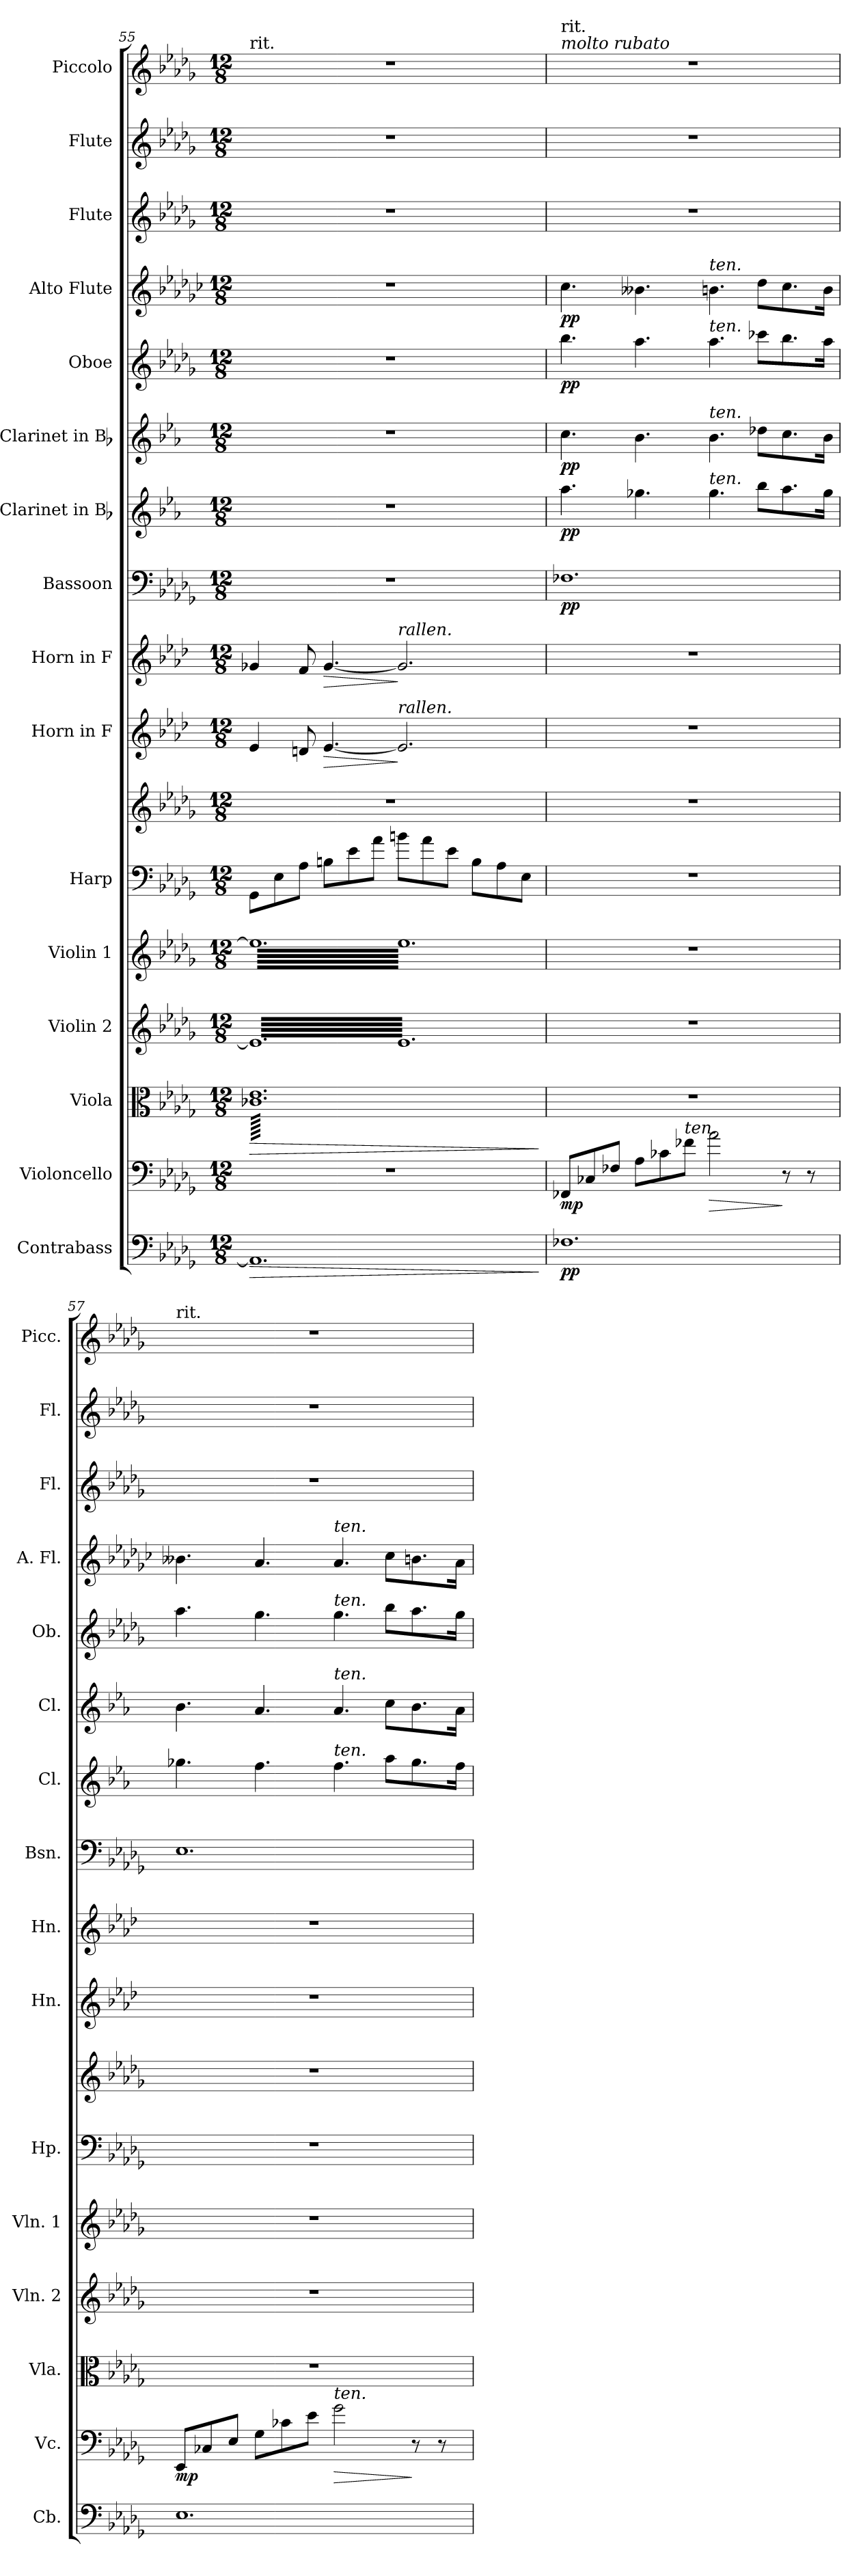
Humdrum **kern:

**kern	**dynam	**kern	**dynam	**kern	**dynam	**kern	**kern	**kern	**kern	**kern	**dynam	**kern	**dynam	**kern	**dynam	**kern	**dynam	**kern	**dynam	**kern	**dynam	**kern	**dynam	**kern	**kern	**kern
*part16	*part16	*part15	*part15	*part14	*part14	*part13	*part12	*part11	*part11	*part10	*part10	*part9	*part9	*part8	*part8	*part7	*part7	*part6	*part6	*part5	*part5	*part4	*part4	*part3	*part2	*part1
*staff17	*staff17	*staff16	*staff16	*staff15	*staff15	*staff14	*staff13	*staff12	*staff11	*staff10	*staff10	*staff9	*staff9	*staff8	*staff8	*staff7	*staff7	*staff6	*staff6	*staff5	*staff5	*staff4	*staff4	*staff3	*staff2	*staff1
*I"Contrabass	*	*I"Violoncello	*	*I"Viola	*	*I"Violin 2	*I"Violin 1	*I"Harp	*	*I"Horn in F	*	*I"Horn in F	*	*I"Bassoon	*	*I"Clarinet in Bb	*	*I"Clarinet in Bb	*	*I"Oboe	*	*I"Alto Flute	*	*I"Flute	*I"Flute	*I"Piccolo
*I'Cb.	*	*I'Vc.	*	*I'Vla.	*	*I'Vln. 2	*I'Vln. 1	*I'Hp.	*	*I'Hn.	*	*I'Hn.	*	*I'Bsn.	*	*I'Cl.	*	*I'Cl.	*	*I'Ob.	*	*I'A. Fl.	*	*I'Fl.	*I'Fl.	*I'Picc.
*clefF4	*	*clefF4	*	*clefC3	*	*clefG2	*clefG2	*clefF4	*clefG2	*clefG2	*	*clefG2	*	*clefF4	*	*clefG2	*	*clefG2	*	*clefG2	*	*clefG2	*	*clefG2	*clefG2	*clefG2
*ITrd7c12	*	*	*	*	*	*	*	*	*	*ITrd4c7	*	*ITrd4c7	*	*	*	*ITrd1c2	*	*ITrd1c2	*	*	*	*ITrd3c5	*	*	*	*ITrd-7c-12
*k[b-e-a-d-g-]	*	*k[b-e-a-d-g-]	*	*k[b-e-a-d-g-]	*	*k[b-e-a-d-g-]	*k[b-e-a-d-g-]	*k[b-e-a-d-g-]	*k[b-e-a-d-g-]	*k[b-e-a-d-g-]	*	*k[b-e-a-d-g-]	*	*k[b-e-a-d-g-]	*	*k[b-e-a-d-g-]	*	*k[b-e-a-d-g-]	*	*k[b-e-a-d-g-]	*	*k[b-e-a-d-g-]	*	*k[b-e-a-d-g-]	*k[b-e-a-d-g-]	*k[b-e-a-d-g-]
*D-:	*	*D-:	*	*D-:	*	*D-:	*D-:	*D-:	*D-:	*D-:	*	*D-:	*	*D-:	*	*D-:	*	*D-:	*	*D-:	*	*D-:	*	*D-:	*D-:	*D-:
*M12/8	*	*M12/8	*	*M12/8	*	*M12/8	*M12/8	*M12/8	*M12/8	*M12/8	*	*M12/8	*	*M12/8	*	*M12/8	*	*M12/8	*	*M12/8	*	*M12/8	*	*M12/8	*M12/8	*M12/8
=55	=55	=55	=55	=55	=55	=55	=55	=55	=55	=55	=55	=55	=55	=55	=55	=55	=55	=55	=55	=55	=55	=55	=55	=55	=55	=55
!	!	!	!	!	!	!	!	!	!	!	!	!	!	!	!	!	!	!	!	!	!	!	!	!	!	!LO:TX:t=rit.
!	!LO:HP:b	!LO:N:vis=1	!	!	!LO:HP:b	!	!	!	!LO:N:vis=1	!	!	!	!	!LO:N:vis=1	!	!LO:N:vis=1	!	!LO:N:vis=1	!	!LO:N:vis=1	!	!LO:N:vis=1	!	!LO:N:vis=1	!LO:N:vis=1	!LO:N:vis=1
*	*	*	*	*tremolo	*	*	*	*	*	*	*	*	*	*	*	*	*	*	*	*	*	*	*	*	*	*
*	*	*	*	*	*	*tremolo	*	*	*	*	*	*	*	*	*	*	*	*	*	*	*	*	*	*	*	*
*	*	*	*	*	*	*	*tremolo	*	*	*	*	*	*	*	*	*	*	*	*	*	*	*	*	*	*	*
1.AAA-i]	>	1.r	.	128c-Xi 128e-iLLLLL	>	64e-i]LLLL	64ee-i]LLLL	8GG-i\L	1.r	4A-i/	.	4c-Xi/	.	1.r	.	1.r	.	1.r	.	1.r	.	1.r	.	1.r	1.r	1.r
.	.	.	.	128c-Xi 128e-i	.	.	.	.	.	.	.	.	.	.	.	.	.	.	.	.	.	.	.	.	.	.
.	.	.	.	128c-Xi 128e-i	.	64e-i	64ee-i	.	.	.	.	.	.	.	.	.	.	.	.	.	.	.	.	.	.	.
.	.	.	.	128c-Xi 128e-i	.	.	.	.	.	.	.	.	.	.	.	.	.	.	.	.	.	.	.	.	.	.
.	.	.	.	128c-Xi 128e-i	.	64e-i	64ee-i	.	.	.	.	.	.	.	.	.	.	.	.	.	.	.	.	.	.	.
.	.	.	.	128c-Xi 128e-i	.	.	.	.	.	.	.	.	.	.	.	.	.	.	.	.	.	.	.	.	.	.
.	.	.	.	128c-Xi 128e-i	.	64e-i	64ee-i	.	.	.	.	.	.	.	.	.	.	.	.	.	.	.	.	.	.	.
.	.	.	.	128c-Xi 128e-i	.	.	.	.	.	.	.	.	.	.	.	.	.	.	.	.	.	.	.	.	.	.
.	.	.	.	128c-Xi 128e-i	.	64e-i	64ee-i	.	.	.	.	.	.	.	.	.	.	.	.	.	.	.	.	.	.	.
.	.	.	.	128c-Xi 128e-i	.	.	.	.	.	.	.	.	.	.	.	.	.	.	.	.	.	.	.	.	.	.
.	.	.	.	128c-Xi 128e-i	.	64e-i	64ee-i	.	.	.	.	.	.	.	.	.	.	.	.	.	.	.	.	.	.	.
.	.	.	.	128c-Xi 128e-i	.	.	.	.	.	.	.	.	.	.	.	.	.	.	.	.	.	.	.	.	.	.
.	.	.	.	128c-Xi 128e-i	.	64e-i	64ee-i	.	.	.	.	.	.	.	.	.	.	.	.	.	.	.	.	.	.	.
.	.	.	.	128c-Xi 128e-i	.	.	.	.	.	.	.	.	.	.	.	.	.	.	.	.	.	.	.	.	.	.
.	.	.	.	128c-Xi 128e-i	.	64e-i	64ee-i	.	.	.	.	.	.	.	.	.	.	.	.	.	.	.	.	.	.	.
.	.	.	.	128c-Xi 128e-i	.	.	.	.	.	.	.	.	.	.	.	.	.	.	.	.	.	.	.	.	.	.
.	.	.	.	128c-Xi 128e-i	.	64e-i	64ee-i	8E-i\	.	.	.	.	.	.	.	.	.	.	.	.	.	.	.	.	.	.
.	.	.	.	128c-Xi 128e-i	.	.	.	.	.	.	.	.	.	.	.	.	.	.	.	.	.	.	.	.	.	.
.	.	.	.	128c-Xi 128e-i	.	64e-i	64ee-i	.	.	.	.	.	.	.	.	.	.	.	.	.	.	.	.	.	.	.
.	.	.	.	128c-Xi 128e-i	.	.	.	.	.	.	.	.	.	.	.	.	.	.	.	.	.	.	.	.	.	.
.	.	.	.	128c-Xi 128e-i	.	64e-i	64ee-i	.	.	.	.	.	.	.	.	.	.	.	.	.	.	.	.	.	.	.
.	.	.	.	128c-Xi 128e-i	.	.	.	.	.	.	.	.	.	.	.	.	.	.	.	.	.	.	.	.	.	.
.	.	.	.	128c-Xi 128e-i	.	64e-i	64ee-i	.	.	.	.	.	.	.	.	.	.	.	.	.	.	.	.	.	.	.
.	.	.	.	128c-Xi 128e-i	.	.	.	.	.	.	.	.	.	.	.	.	.	.	.	.	.	.	.	.	.	.
.	.	.	.	128c-Xi 128e-i	.	64e-i	64ee-i	.	.	.	.	.	.	.	.	.	.	.	.	.	.	.	.	.	.	.
.	.	.	.	128c-Xi 128e-i	.	.	.	.	.	.	.	.	.	.	.	.	.	.	.	.	.	.	.	.	.	.
.	.	.	.	128c-Xi 128e-i	.	64e-i	64ee-i	.	.	.	.	.	.	.	.	.	.	.	.	.	.	.	.	.	.	.
.	.	.	.	128c-Xi 128e-i	.	.	.	.	.	.	.	.	.	.	.	.	.	.	.	.	.	.	.	.	.	.
.	.	.	.	128c-Xi 128e-i	.	64e-i	64ee-i	.	.	.	.	.	.	.	.	.	.	.	.	.	.	.	.	.	.	.
.	.	.	.	128c-Xi 128e-i	.	.	.	.	.	.	.	.	.	.	.	.	.	.	.	.	.	.	.	.	.	.
.	.	.	.	128c-Xi 128e-i	.	64e-i	64ee-i	.	.	.	.	.	.	.	.	.	.	.	.	.	.	.	.	.	.	.
.	.	.	.	128c-Xi 128e-i	.	.	.	.	.	.	.	.	.	.	.	.	.	.	.	.	.	.	.	.	.	.
.	.	.	.	128c-Xi 128e-i	.	64e-i	64ee-i	8A-i\J	.	8Gni/	.	8B-i/	.	.	.	.	.	.	.	.	.	.	.	.	.	.
.	.	.	.	128c-Xi 128e-i	.	.	.	.	.	.	.	.	.	.	.	.	.	.	.	.	.	.	.	.	.	.
.	.	.	.	128c-Xi 128e-i	.	64e-i	64ee-i	.	.	.	.	.	.	.	.	.	.	.	.	.	.	.	.	.	.	.
.	.	.	.	128c-Xi 128e-i	.	.	.	.	.	.	.	.	.	.	.	.	.	.	.	.	.	.	.	.	.	.
.	.	.	.	128c-Xi 128e-i	.	64e-i	64ee-i	.	.	.	.	.	.	.	.	.	.	.	.	.	.	.	.	.	.	.
.	.	.	.	128c-Xi 128e-i	.	.	.	.	.	.	.	.	.	.	.	.	.	.	.	.	.	.	.	.	.	.
.	.	.	.	128c-Xi 128e-i	.	64e-i	64ee-i	.	.	.	.	.	.	.	.	.	.	.	.	.	.	.	.	.	.	.
.	.	.	.	128c-Xi 128e-i	.	.	.	.	.	.	.	.	.	.	.	.	.	.	.	.	.	.	.	.	.	.
.	.	.	.	128c-Xi 128e-i	.	64e-i	64ee-i	.	.	.	.	.	.	.	.	.	.	.	.	.	.	.	.	.	.	.
.	.	.	.	128c-Xi 128e-i	.	.	.	.	.	.	.	.	.	.	.	.	.	.	.	.	.	.	.	.	.	.
.	.	.	.	128c-Xi 128e-i	.	64e-i	64ee-i	.	.	.	.	.	.	.	.	.	.	.	.	.	.	.	.	.	.	.
.	.	.	.	128c-Xi 128e-i	.	.	.	.	.	.	.	.	.	.	.	.	.	.	.	.	.	.	.	.	.	.
.	.	.	.	128c-Xi 128e-i	.	64e-i	64ee-i	.	.	.	.	.	.	.	.	.	.	.	.	.	.	.	.	.	.	.
.	.	.	.	128c-Xi 128e-i	.	.	.	.	.	.	.	.	.	.	.	.	.	.	.	.	.	.	.	.	.	.
.	.	.	.	128c-Xi 128e-i	.	64e-i	64ee-i	.	.	.	.	.	.	.	.	.	.	.	.	.	.	.	.	.	.	.
.	.	.	.	128c-Xi 128e-i	.	.	.	.	.	.	.	.	.	.	.	.	.	.	.	.	.	.	.	.	.	.
!	!	!	!	!	!	!	!	!	!	!	!LO:HP:b	!	!LO:HP:b	!	!	!	!	!	!	!	!	!	!	!	!	!
.	.	.	.	128c-Xi 128e-i	.	64e-i	64ee-i	8Bni\L	.	[<4.A-i/	>	[<4.c-i/	>	.	.	.	.	.	.	.	.	.	.	.	.	.
.	.	.	.	128c-Xi 128e-i	.	.	.	.	.	.	.	.	.	.	.	.	.	.	.	.	.	.	.	.	.	.
.	.	.	.	128c-Xi 128e-i	.	64e-i	64ee-i	.	.	.	.	.	.	.	.	.	.	.	.	.	.	.	.	.	.	.
.	.	.	.	128c-Xi 128e-i	.	.	.	.	.	.	.	.	.	.	.	.	.	.	.	.	.	.	.	.	.	.
.	.	.	.	128c-Xi 128e-i	.	64e-i	64ee-i	.	.	.	.	.	.	.	.	.	.	.	.	.	.	.	.	.	.	.
.	.	.	.	128c-Xi 128e-i	.	.	.	.	.	.	.	.	.	.	.	.	.	.	.	.	.	.	.	.	.	.
.	.	.	.	128c-Xi 128e-i	.	64e-i	64ee-i	.	.	.	.	.	.	.	.	.	.	.	.	.	.	.	.	.	.	.
.	.	.	.	128c-Xi 128e-i	.	.	.	.	.	.	.	.	.	.	.	.	.	.	.	.	.	.	.	.	.	.
.	.	.	.	128c-Xi 128e-i	.	64e-i	64ee-i	.	.	.	.	.	.	.	.	.	.	.	.	.	.	.	.	.	.	.
.	.	.	.	128c-Xi 128e-i	.	.	.	.	.	.	.	.	.	.	.	.	.	.	.	.	.	.	.	.	.	.
.	.	.	.	128c-Xi 128e-i	.	64e-i	64ee-i	.	.	.	.	.	.	.	.	.	.	.	.	.	.	.	.	.	.	.
.	.	.	.	128c-Xi 128e-i	.	.	.	.	.	.	.	.	.	.	.	.	.	.	.	.	.	.	.	.	.	.
.	.	.	.	128c-Xi 128e-i	.	64e-i	64ee-i	.	.	.	.	.	.	.	.	.	.	.	.	.	.	.	.	.	.	.
.	.	.	.	128c-Xi 128e-i	.	.	.	.	.	.	.	.	.	.	.	.	.	.	.	.	.	.	.	.	.	.
.	.	.	.	128c-Xi 128e-i	.	64e-i	64ee-i	.	.	.	.	.	.	.	.	.	.	.	.	.	.	.	.	.	.	.
.	.	.	.	128c-Xi 128e-i	.	.	.	.	.	.	.	.	.	.	.	.	.	.	.	.	.	.	.	.	.	.
.	.	.	.	128c-Xi 128e-i	.	64e-i	64ee-i	8e-i\	.	.	.	.	.	.	.	.	.	.	.	.	.	.	.	.	.	.
.	.	.	.	128c-Xi 128e-i	.	.	.	.	.	.	.	.	.	.	.	.	.	.	.	.	.	.	.	.	.	.
.	.	.	.	128c-Xi 128e-i	.	64e-i	64ee-i	.	.	.	.	.	.	.	.	.	.	.	.	.	.	.	.	.	.	.
.	.	.	.	128c-Xi 128e-i	.	.	.	.	.	.	.	.	.	.	.	.	.	.	.	.	.	.	.	.	.	.
.	.	.	.	128c-Xi 128e-i	.	64e-i	64ee-i	.	.	.	.	.	.	.	.	.	.	.	.	.	.	.	.	.	.	.
.	.	.	.	128c-Xi 128e-i	.	.	.	.	.	.	.	.	.	.	.	.	.	.	.	.	.	.	.	.	.	.
.	.	.	.	128c-Xi 128e-i	.	64e-i	64ee-i	.	.	.	.	.	.	.	.	.	.	.	.	.	.	.	.	.	.	.
.	.	.	.	128c-Xi 128e-i	.	.	.	.	.	.	.	.	.	.	.	.	.	.	.	.	.	.	.	.	.	.
.	.	.	.	128c-Xi 128e-i	.	64e-i	64ee-i	.	.	.	.	.	.	.	.	.	.	.	.	.	.	.	.	.	.	.
.	.	.	.	128c-Xi 128e-i	.	.	.	.	.	.	.	.	.	.	.	.	.	.	.	.	.	.	.	.	.	.
.	.	.	.	128c-Xi 128e-i	.	64e-i	64ee-i	.	.	.	.	.	.	.	.	.	.	.	.	.	.	.	.	.	.	.
.	.	.	.	128c-Xi 128e-i	.	.	.	.	.	.	.	.	.	.	.	.	.	.	.	.	.	.	.	.	.	.
.	.	.	.	128c-Xi 128e-i	.	64e-i	64ee-i	.	.	.	.	.	.	.	.	.	.	.	.	.	.	.	.	.	.	.
.	.	.	.	128c-Xi 128e-i	.	.	.	.	.	.	.	.	.	.	.	.	.	.	.	.	.	.	.	.	.	.
.	.	.	.	128c-Xi 128e-i	.	64e-i	64ee-i	.	.	.	.	.	.	.	.	.	.	.	.	.	.	.	.	.	.	.
.	.	.	.	128c-Xi 128e-i	.	.	.	.	.	.	.	.	.	.	.	.	.	.	.	.	.	.	.	.	.	.
.	.	.	.	128c-Xi 128e-i	.	64e-i	64ee-i	8a-i\J	.	.	.	.	.	.	.	.	.	.	.	.	.	.	.	.	.	.
.	.	.	.	128c-Xi 128e-i	.	.	.	.	.	.	.	.	.	.	.	.	.	.	.	.	.	.	.	.	.	.
.	.	.	.	128c-Xi 128e-i	.	64e-i	64ee-i	.	.	.	.	.	.	.	.	.	.	.	.	.	.	.	.	.	.	.
.	.	.	.	128c-Xi 128e-i	.	.	.	.	.	.	.	.	.	.	.	.	.	.	.	.	.	.	.	.	.	.
.	.	.	.	128c-Xi 128e-i	.	64e-i	64ee-i	.	.	.	.	.	.	.	.	.	.	.	.	.	.	.	.	.	.	.
.	.	.	.	128c-Xi 128e-i	.	.	.	.	.	.	.	.	.	.	.	.	.	.	.	.	.	.	.	.	.	.
.	.	.	.	128c-Xi 128e-i	.	64e-i	64ee-i	.	.	.	.	.	.	.	.	.	.	.	.	.	.	.	.	.	.	.
.	.	.	.	128c-Xi 128e-i	.	.	.	.	.	.	.	.	.	.	.	.	.	.	.	.	.	.	.	.	.	.
.	.	.	.	128c-Xi 128e-i	.	64e-i	64ee-i	.	.	.	.	.	.	.	.	.	.	.	.	.	.	.	.	.	.	.
.	.	.	.	128c-Xi 128e-i	.	.	.	.	.	.	.	.	.	.	.	.	.	.	.	.	.	.	.	.	.	.
.	.	.	.	128c-Xi 128e-i	.	64e-i	64ee-i	.	.	.	.	.	.	.	.	.	.	.	.	.	.	.	.	.	.	.
.	.	.	.	128c-Xi 128e-i	.	.	.	.	.	.	.	.	.	.	.	.	.	.	.	.	.	.	.	.	.	.
.	.	.	.	128c-Xi 128e-i	.	64e-i	64ee-i	.	.	.	.	.	.	.	.	.	.	.	.	.	.	.	.	.	.	.
.	.	.	.	128c-Xi 128e-i	.	.	.	.	.	.	.	.	.	.	.	.	.	.	.	.	.	.	.	.	.	.
.	.	.	.	128c-Xi 128e-i	.	64e-i	64ee-i	.	.	.	.	.	.	.	.	.	.	.	.	.	.	.	.	.	.	.
.	.	.	.	128c-Xi 128e-i	.	.	.	.	.	.	.	.	.	.	.	.	.	.	.	.	.	.	.	.	.	.
!	!	!	!	!	!	!	!	!	!	!	!	!LO:TX:a:i:t=rallen.	!	!	!	!	!	!	!	!	!	!	!	!	!	!
!	!	!	!	!	!	!	!	!	!	!LO:TX:a:i:t=rallen.	!	!	!	!	!	!	!	!	!	!	!	!	!	!	!	!
.	.	.	.	128c-Xi 128e-i	.	64e-i	64ee-i	8bni\L	.	2.A-i/]	]	2.c-i/]	]	.	.	.	.	.	.	.	.	.	.	.	.	.
.	.	.	.	128c-Xi 128e-i	.	.	.	.	.	.	.	.	.	.	.	.	.	.	.	.	.	.	.	.	.	.
.	.	.	.	128c-Xi 128e-i	.	64e-i	64ee-i	.	.	.	.	.	.	.	.	.	.	.	.	.	.	.	.	.	.	.
.	.	.	.	128c-Xi 128e-i	.	.	.	.	.	.	.	.	.	.	.	.	.	.	.	.	.	.	.	.	.	.
.	.	.	.	128c-Xi 128e-i	.	64e-i	64ee-i	.	.	.	.	.	.	.	.	.	.	.	.	.	.	.	.	.	.	.
.	.	.	.	128c-Xi 128e-i	.	.	.	.	.	.	.	.	.	.	.	.	.	.	.	.	.	.	.	.	.	.
.	.	.	.	128c-Xi 128e-i	.	64e-i	64ee-i	.	.	.	.	.	.	.	.	.	.	.	.	.	.	.	.	.	.	.
.	.	.	.	128c-Xi 128e-i	.	.	.	.	.	.	.	.	.	.	.	.	.	.	.	.	.	.	.	.	.	.
.	.	.	.	128c-Xi 128e-i	.	64e-i	64ee-i	.	.	.	.	.	.	.	.	.	.	.	.	.	.	.	.	.	.	.
.	.	.	.	128c-Xi 128e-i	.	.	.	.	.	.	.	.	.	.	.	.	.	.	.	.	.	.	.	.	.	.
.	.	.	.	128c-Xi 128e-i	.	64e-i	64ee-i	.	.	.	.	.	.	.	.	.	.	.	.	.	.	.	.	.	.	.
.	.	.	.	128c-Xi 128e-i	.	.	.	.	.	.	.	.	.	.	.	.	.	.	.	.	.	.	.	.	.	.
.	.	.	.	128c-Xi 128e-i	.	64e-i	64ee-i	.	.	.	.	.	.	.	.	.	.	.	.	.	.	.	.	.	.	.
.	.	.	.	128c-Xi 128e-i	.	.	.	.	.	.	.	.	.	.	.	.	.	.	.	.	.	.	.	.	.	.
.	.	.	.	128c-Xi 128e-i	.	64e-i	64ee-i	.	.	.	.	.	.	.	.	.	.	.	.	.	.	.	.	.	.	.
.	.	.	.	128c-Xi 128e-i	.	.	.	.	.	.	.	.	.	.	.	.	.	.	.	.	.	.	.	.	.	.
.	.	.	.	128c-Xi 128e-i	.	64e-i	64ee-i	8a-i\	.	.	.	.	.	.	.	.	.	.	.	.	.	.	.	.	.	.
.	.	.	.	128c-Xi 128e-i	.	.	.	.	.	.	.	.	.	.	.	.	.	.	.	.	.	.	.	.	.	.
.	.	.	.	128c-Xi 128e-i	.	64e-i	64ee-i	.	.	.	.	.	.	.	.	.	.	.	.	.	.	.	.	.	.	.
.	.	.	.	128c-Xi 128e-i	.	.	.	.	.	.	.	.	.	.	.	.	.	.	.	.	.	.	.	.	.	.
.	.	.	.	128c-Xi 128e-i	.	64e-i	64ee-i	.	.	.	.	.	.	.	.	.	.	.	.	.	.	.	.	.	.	.
.	.	.	.	128c-Xi 128e-i	.	.	.	.	.	.	.	.	.	.	.	.	.	.	.	.	.	.	.	.	.	.
.	.	.	.	128c-Xi 128e-i	.	64e-i	64ee-i	.	.	.	.	.	.	.	.	.	.	.	.	.	.	.	.	.	.	.
.	.	.	.	128c-Xi 128e-i	.	.	.	.	.	.	.	.	.	.	.	.	.	.	.	.	.	.	.	.	.	.
.	.	.	.	128c-Xi 128e-i	.	64e-i	64ee-i	.	.	.	.	.	.	.	.	.	.	.	.	.	.	.	.	.	.	.
.	.	.	.	128c-Xi 128e-i	.	.	.	.	.	.	.	.	.	.	.	.	.	.	.	.	.	.	.	.	.	.
.	.	.	.	128c-Xi 128e-i	.	64e-i	64ee-i	.	.	.	.	.	.	.	.	.	.	.	.	.	.	.	.	.	.	.
.	.	.	.	128c-Xi 128e-i	.	.	.	.	.	.	.	.	.	.	.	.	.	.	.	.	.	.	.	.	.	.
.	.	.	.	128c-Xi 128e-i	.	64e-i	64ee-i	.	.	.	.	.	.	.	.	.	.	.	.	.	.	.	.	.	.	.
.	.	.	.	128c-Xi 128e-i	.	.	.	.	.	.	.	.	.	.	.	.	.	.	.	.	.	.	.	.	.	.
.	.	.	.	128c-Xi 128e-i	.	64e-i	64ee-i	.	.	.	.	.	.	.	.	.	.	.	.	.	.	.	.	.	.	.
.	.	.	.	128c-Xi 128e-i	.	.	.	.	.	.	.	.	.	.	.	.	.	.	.	.	.	.	.	.	.	.
.	.	.	.	128c-Xi 128e-i	.	64e-i	64ee-i	8e-i\J	.	.	.	.	.	.	.	.	.	.	.	.	.	.	.	.	.	.
.	.	.	.	128c-Xi 128e-i	.	.	.	.	.	.	.	.	.	.	.	.	.	.	.	.	.	.	.	.	.	.
.	.	.	.	128c-Xi 128e-i	.	64e-i	64ee-i	.	.	.	.	.	.	.	.	.	.	.	.	.	.	.	.	.	.	.
.	.	.	.	128c-Xi 128e-i	.	.	.	.	.	.	.	.	.	.	.	.	.	.	.	.	.	.	.	.	.	.
.	.	.	.	128c-Xi 128e-i	.	64e-i	64ee-i	.	.	.	.	.	.	.	.	.	.	.	.	.	.	.	.	.	.	.
.	.	.	.	128c-Xi 128e-i	.	.	.	.	.	.	.	.	.	.	.	.	.	.	.	.	.	.	.	.	.	.
.	.	.	.	128c-Xi 128e-i	.	64e-i	64ee-i	.	.	.	.	.	.	.	.	.	.	.	.	.	.	.	.	.	.	.
.	.	.	.	128c-Xi 128e-i	.	.	.	.	.	.	.	.	.	.	.	.	.	.	.	.	.	.	.	.	.	.
.	.	.	.	128c-Xi 128e-i	.	64e-i	64ee-i	.	.	.	.	.	.	.	.	.	.	.	.	.	.	.	.	.	.	.
.	.	.	.	128c-Xi 128e-i	.	.	.	.	.	.	.	.	.	.	.	.	.	.	.	.	.	.	.	.	.	.
.	.	.	.	128c-Xi 128e-i	.	64e-i	64ee-i	.	.	.	.	.	.	.	.	.	.	.	.	.	.	.	.	.	.	.
.	.	.	.	128c-Xi 128e-i	.	.	.	.	.	.	.	.	.	.	.	.	.	.	.	.	.	.	.	.	.	.
.	.	.	.	128c-Xi 128e-i	.	64e-i	64ee-i	.	.	.	.	.	.	.	.	.	.	.	.	.	.	.	.	.	.	.
.	.	.	.	128c-Xi 128e-i	.	.	.	.	.	.	.	.	.	.	.	.	.	.	.	.	.	.	.	.	.	.
.	.	.	.	128c-Xi 128e-i	.	64e-i	64ee-i	.	.	.	.	.	.	.	.	.	.	.	.	.	.	.	.	.	.	.
.	.	.	.	128c-Xi 128e-i	.	.	.	.	.	.	.	.	.	.	.	.	.	.	.	.	.	.	.	.	.	.
.	.	.	.	128c-Xi 128e-i	.	64e-i	64ee-i	8Bi\L	.	.	.	.	.	.	.	.	.	.	.	.	.	.	.	.	.	.
.	.	.	.	128c-Xi 128e-i	.	.	.	.	.	.	.	.	.	.	.	.	.	.	.	.	.	.	.	.	.	.
.	.	.	.	128c-Xi 128e-i	.	64e-i	64ee-i	.	.	.	.	.	.	.	.	.	.	.	.	.	.	.	.	.	.	.
.	.	.	.	128c-Xi 128e-i	.	.	.	.	.	.	.	.	.	.	.	.	.	.	.	.	.	.	.	.	.	.
.	.	.	.	128c-Xi 128e-i	.	64e-i	64ee-i	.	.	.	.	.	.	.	.	.	.	.	.	.	.	.	.	.	.	.
.	.	.	.	128c-Xi 128e-i	.	.	.	.	.	.	.	.	.	.	.	.	.	.	.	.	.	.	.	.	.	.
.	.	.	.	128c-Xi 128e-i	.	64e-i	64ee-i	.	.	.	.	.	.	.	.	.	.	.	.	.	.	.	.	.	.	.
.	.	.	.	128c-Xi 128e-i	.	.	.	.	.	.	.	.	.	.	.	.	.	.	.	.	.	.	.	.	.	.
.	.	.	.	128c-Xi 128e-i	.	64e-i	64ee-i	.	.	.	.	.	.	.	.	.	.	.	.	.	.	.	.	.	.	.
.	.	.	.	128c-Xi 128e-i	.	.	.	.	.	.	.	.	.	.	.	.	.	.	.	.	.	.	.	.	.	.
.	.	.	.	128c-Xi 128e-i	.	64e-i	64ee-i	.	.	.	.	.	.	.	.	.	.	.	.	.	.	.	.	.	.	.
.	.	.	.	128c-Xi 128e-i	.	.	.	.	.	.	.	.	.	.	.	.	.	.	.	.	.	.	.	.	.	.
.	.	.	.	128c-Xi 128e-i	.	64e-i	64ee-i	.	.	.	.	.	.	.	.	.	.	.	.	.	.	.	.	.	.	.
.	.	.	.	128c-Xi 128e-i	.	.	.	.	.	.	.	.	.	.	.	.	.	.	.	.	.	.	.	.	.	.
.	.	.	.	128c-Xi 128e-i	.	64e-i	64ee-i	.	.	.	.	.	.	.	.	.	.	.	.	.	.	.	.	.	.	.
.	.	.	.	128c-Xi 128e-i	.	.	.	.	.	.	.	.	.	.	.	.	.	.	.	.	.	.	.	.	.	.
.	.	.	.	128c-Xi 128e-i	.	64e-i	64ee-i	8A-i\	.	.	.	.	.	.	.	.	.	.	.	.	.	.	.	.	.	.
.	.	.	.	128c-Xi 128e-i	.	.	.	.	.	.	.	.	.	.	.	.	.	.	.	.	.	.	.	.	.	.
.	.	.	.	128c-Xi 128e-i	.	64e-i	64ee-i	.	.	.	.	.	.	.	.	.	.	.	.	.	.	.	.	.	.	.
.	.	.	.	128c-Xi 128e-i	.	.	.	.	.	.	.	.	.	.	.	.	.	.	.	.	.	.	.	.	.	.
.	.	.	.	128c-Xi 128e-i	.	64e-i	64ee-i	.	.	.	.	.	.	.	.	.	.	.	.	.	.	.	.	.	.	.
.	.	.	.	128c-Xi 128e-i	.	.	.	.	.	.	.	.	.	.	.	.	.	.	.	.	.	.	.	.	.	.
.	.	.	.	128c-Xi 128e-i	.	64e-i	64ee-i	.	.	.	.	.	.	.	.	.	.	.	.	.	.	.	.	.	.	.
.	.	.	.	128c-Xi 128e-i	.	.	.	.	.	.	.	.	.	.	.	.	.	.	.	.	.	.	.	.	.	.
.	.	.	.	128c-Xi 128e-i	.	64e-i	64ee-i	.	.	.	.	.	.	.	.	.	.	.	.	.	.	.	.	.	.	.
.	.	.	.	128c-Xi 128e-i	.	.	.	.	.	.	.	.	.	.	.	.	.	.	.	.	.	.	.	.	.	.
.	.	.	.	128c-Xi 128e-i	.	64e-i	64ee-i	.	.	.	.	.	.	.	.	.	.	.	.	.	.	.	.	.	.	.
.	.	.	.	128c-Xi 128e-i	.	.	.	.	.	.	.	.	.	.	.	.	.	.	.	.	.	.	.	.	.	.
.	.	.	.	128c-Xi 128e-i	.	64e-i	64ee-i	.	.	.	.	.	.	.	.	.	.	.	.	.	.	.	.	.	.	.
.	.	.	.	128c-Xi 128e-i	.	.	.	.	.	.	.	.	.	.	.	.	.	.	.	.	.	.	.	.	.	.
.	.	.	.	128c-Xi 128e-i	.	64e-i	64ee-i	.	.	.	.	.	.	.	.	.	.	.	.	.	.	.	.	.	.	.
.	.	.	.	128c-Xi 128e-i	.	.	.	.	.	.	.	.	.	.	.	.	.	.	.	.	.	.	.	.	.	.
.	.	.	.	128c-Xi 128e-i	.	64e-i	64ee-i	8E-i\J	.	.	.	.	.	.	.	.	.	.	.	.	.	.	.	.	.	.
.	.	.	.	128c-Xi 128e-i	.	.	.	.	.	.	.	.	.	.	.	.	.	.	.	.	.	.	.	.	.	.
.	.	.	.	128c-Xi 128e-i	.	64e-i	64ee-i	.	.	.	.	.	.	.	.	.	.	.	.	.	.	.	.	.	.	.
.	.	.	.	128c-Xi 128e-i	.	.	.	.	.	.	.	.	.	.	.	.	.	.	.	.	.	.	.	.	.	.
.	.	.	.	128c-Xi 128e-i	.	64e-i	64ee-i	.	.	.	.	.	.	.	.	.	.	.	.	.	.	.	.	.	.	.
.	.	.	.	128c-Xi 128e-i	.	.	.	.	.	.	.	.	.	.	.	.	.	.	.	.	.	.	.	.	.	.
.	.	.	.	128c-Xi 128e-i	.	64e-i	64ee-i	.	.	.	.	.	.	.	.	.	.	.	.	.	.	.	.	.	.	.
.	.	.	.	128c-Xi 128e-i	.	.	.	.	.	.	.	.	.	.	.	.	.	.	.	.	.	.	.	.	.	.
.	.	.	.	128c-Xi 128e-i	.	64e-i	64ee-i	.	.	.	.	.	.	.	.	.	.	.	.	.	.	.	.	.	.	.
.	.	.	.	128c-Xi 128e-i	.	.	.	.	.	.	.	.	.	.	.	.	.	.	.	.	.	.	.	.	.	.
.	.	.	.	128c-Xi 128e-i	.	64e-i	64ee-i	.	.	.	.	.	.	.	.	.	.	.	.	.	.	.	.	.	.	.
.	.	.	.	128c-Xi 128e-i	.	.	.	.	.	.	.	.	.	.	.	.	.	.	.	.	.	.	.	.	.	.
.	.	.	.	128c-Xi 128e-i	.	64e-i	64ee-i	.	.	.	.	.	.	.	.	.	.	.	.	.	.	.	.	.	.	.
.	.	.	.	128c-Xi 128e-i	.	.	.	.	.	.	.	.	.	.	.	.	.	.	.	.	.	.	.	.	.	.
.	.	.	.	128c-Xi 128e-i	.	64e-iJJJJ	64ee-iJJJJ	.	.	.	.	.	.	.	.	.	.	.	.	.	.	.	.	.	.	.
*	*	*	*	*	*	*	*Xtremolo	*	*	*	*	*	*	*	*	*	*	*	*	*	*	*	*	*	*	*
*	*	*	*	*	*	*Xtremolo	*	*	*	*	*	*	*	*	*	*	*	*	*	*	*	*	*	*	*	*
.	.	.	.	128c-Xi 128e-iJJJJJ	.	.	.	.	.	.	.	.	.	.	.	.	.	.	.	.	.	.	.	.	.	.
*	*	*	*	*Xtremolo	*	*	*	*	*	*	*	*	*	*	*	*	*	*	*	*	*	*	*	*	*	*
.	]	.	.	.	]	.	.	.	.	.	.	.	.	.	.	.	.	.	.	.	.	.	.	.	.	.
=56	=56	=56	=56	=56	=56	=56	=56	=56	=56	=56	=56	=56	=56	=56	=56	=56	=56	=56	=56	=56	=56	=56	=56	=56	=56	=56
!	!	!	!	!	!	!	!	!	!	!	!	!	!	!	!	!	!	!	!	!	!	!	!	!	!	!LO:TX:a:i:t=molto rubato
!	!	!	!	!	!	!	!	!	!	!	!	!	!	!	!	!	!	!	!	!	!	!	!	!	!	!LO:TX:t=rit.
!	!	!	!	!LO:N:vis=1	!	!LO:N:vis=1	!LO:N:vis=1	!LO:N:vis=1	!LO:N:vis=1	!LO:N:vis=1	!	!LO:N:vis=1	!	!	!	!	!	!	!	!	!	!	!	!LO:N:vis=1	!LO:N:vis=1	!LO:N:vis=1
1.FF-Xi	pp	8FF-Xi/L	mp	1.r	.	1.r	1.r	1.r	1.r	1.r	.	1.r	.	1.F-Xi	pp	4.gg-i\	pp	4.b-i\	pp	4.bb-i\	pp	4.g-i\	pp	1.r	1.r	1.r
.	.	8C-Xi/	.	.	.	.	.	.	.	.	.	.	.	.	.	.	.	.	.	.	.	.	.	.	.	.
.	.	8F-Xi/J	.	.	.	.	.	.	.	.	.	.	.	.	.	.	.	.	.	.	.	.	.	.	.	.
.	.	8A-i\L	.	.	.	.	.	.	.	.	.	.	.	.	.	4.ff-Xi\	.	4.a-i\	.	4.aa-i\	.	4.f-Xi\	.	.	.	.
.	.	8c-Xi\	.	.	.	.	.	.	.	.	.	.	.	.	.	.	.	.	.	.	.	.	.	.	.	.
!	!	!LO:TX:a:i:t=ten.	!	!	!	!	!	!	!	!	!	!	!	!	!	!	!	!	!	!	!	!	!	!	!	!
.	.	8f-Xi\J	.	.	.	.	.	.	.	.	.	.	.	.	.	.	.	.	.	.	.	.	.	.	.	.
!	!	!	!	!	!	!	!	!	!	!	!	!	!	!	!	!	!	!	!	!	!	!LO:TX:a:i:t=ten.	!	!	!	!
!	!	!	!	!	!	!	!	!	!	!	!	!	!	!	!	!	!	!	!	!LO:TX:a:i:t=ten.	!	!	!	!	!	!
!	!	!	!	!	!	!	!	!	!	!	!	!	!	!	!	!	!	!LO:TX:a:i:t=ten.	!	!	!	!	!	!	!	!
!	!	!	!	!	!	!	!	!	!	!	!	!	!	!	!	!LO:TX:a:i:t=ten.	!	!	!	!	!	!	!	!	!	!
!	!	!	!LO:HP:b	!	!	!	!	!	!	!	!	!	!	!	!	!	!	!	!	!	!	!	!	!	!	!
.	.	2a-i\	>	.	.	.	.	.	.	.	.	.	.	.	.	4.ff-i\	.	4.a-i\	.	4.aa-i\	.	4.f#i\	.	.	.	.
.	.	.	.	.	.	.	.	.	.	.	.	.	.	.	.	8aa-i\L	.	8cc-Xi\L	.	8ccc-Xi\L	.	8a-i\L	.	.	.	.
.	.	8r	]	.	.	.	.	.	.	.	.	.	.	.	.	8.gg-i\	.	8.b-i\	.	8.bb-i\	.	8.g-i\	.	.	.	.
.	.	8r	.	.	.	.	.	.	.	.	.	.	.	.	.	.	.	.	.	.	.	.	.	.	.	.
.	.	.	.	.	.	.	.	.	.	.	.	.	.	.	.	16ff-i\Jk	.	16a-i\Jk	.	16aa-i\Jk	.	16f#i\Jk	.	.	.	.
=57	=57	=57	=57	=57	=57	=57	=57	=57	=57	=57	=57	=57	=57	=57	=57	=57	=57	=57	=57	=57	=57	=57	=57	=57	=57	=57
!	!	!	!	!	!	!	!	!	!	!	!	!	!	!	!	!	!	!	!	!	!	!	!	!	!	!LO:TX:t=rit.
!	!	!	!	!LO:N:vis=1	!	!LO:N:vis=1	!LO:N:vis=1	!LO:N:vis=1	!LO:N:vis=1	!LO:N:vis=1	!	!LO:N:vis=1	!	!	!	!	!	!	!	!	!	!	!	!LO:N:vis=1	!LO:N:vis=1	!LO:N:vis=1
1.EE-i	.	8EE-i/L	mp	1.r	.	1.r	1.r	1.r	1.r	1.r	.	1.r	.	1.E-i	.	4.ff-Xi\	.	4.a-i\	.	4.aa-i\	.	4.f-Xi\	.	1.r	1.r	1.r
.	.	8C-Xi/	.	.	.	.	.	.	.	.	.	.	.	.	.	.	.	.	.	.	.	.	.	.	.	.
.	.	8E-i/J	.	.	.	.	.	.	.	.	.	.	.	.	.	.	.	.	.	.	.	.	.	.	.	.
.	.	8G-i\L	.	.	.	.	.	.	.	.	.	.	.	.	.	4.ee-i\	.	4.g-i/	.	4.gg-i\	.	4.e-i/	.	.	.	.
.	.	8c-Xi\	.	.	.	.	.	.	.	.	.	.	.	.	.	.	.	.	.	.	.	.	.	.	.	.
.	.	8e-i\J	.	.	.	.	.	.	.	.	.	.	.	.	.	.	.	.	.	.	.	.	.	.	.	.
!	!	!	!	!	!	!	!	!	!	!	!	!	!	!	!	!	!	!	!	!	!	!LO:TX:a:i:t=ten.	!	!	!	!
!	!	!	!	!	!	!	!	!	!	!	!	!	!	!	!	!	!	!	!	!LO:TX:a:i:t=ten.	!	!	!	!	!	!
!	!	!	!	!	!	!	!	!	!	!	!	!	!	!	!	!	!	!LO:TX:a:i:t=ten.	!	!	!	!	!	!	!	!
!	!	!	!	!	!	!	!	!	!	!	!	!	!	!	!	!LO:TX:a:i:t=ten.	!	!	!	!	!	!	!	!	!	!
!	!	!LO:TX:a:i:t=ten.	!	!	!	!	!	!	!	!	!	!	!	!	!	!	!	!	!	!	!	!	!	!	!	!
!	!	!	!LO:HP:b	!	!	!	!	!	!	!	!	!	!	!	!	!	!	!	!	!	!	!	!	!	!	!
.	.	2g-i\	>	.	.	.	.	.	.	.	.	.	.	.	.	4.ee-i\	.	4.g-i/	.	4.gg-i\	.	4.e-i/	.	.	.	.
.	.	.	.	.	.	.	.	.	.	.	.	.	.	.	.	8gg-i\L	.	8b-i\L	.	8bb-i\L	.	8g-i\L	.	.	.	.
.	.	8r	]	.	.	.	.	.	.	.	.	.	.	.	.	8.ff-i\	.	8.a-i\	.	8.aa-i\	.	8.f#i\	.	.	.	.
.	.	8r	.	.	.	.	.	.	.	.	.	.	.	.	.	.	.	.	.	.	.	.	.	.	.	.
.	.	.	.	.	.	.	.	.	.	.	.	.	.	.	.	16ee-i\Jk	.	16g-i\Jk	.	16gg-i\Jk	.	16e-i\Jk	.	.	.	.
=	=	=	=	=	=	=	=	=	=	=	=	=	=	=	=	=	=	=	=	=	=	=	=	=	=	=
*-	*-	*-	*-	*-	*-	*-	*-	*-	*-	*-	*-	*-	*-	*-	*-	*-	*-	*-	*-	*-	*-	*-	*-	*-	*-	*-
